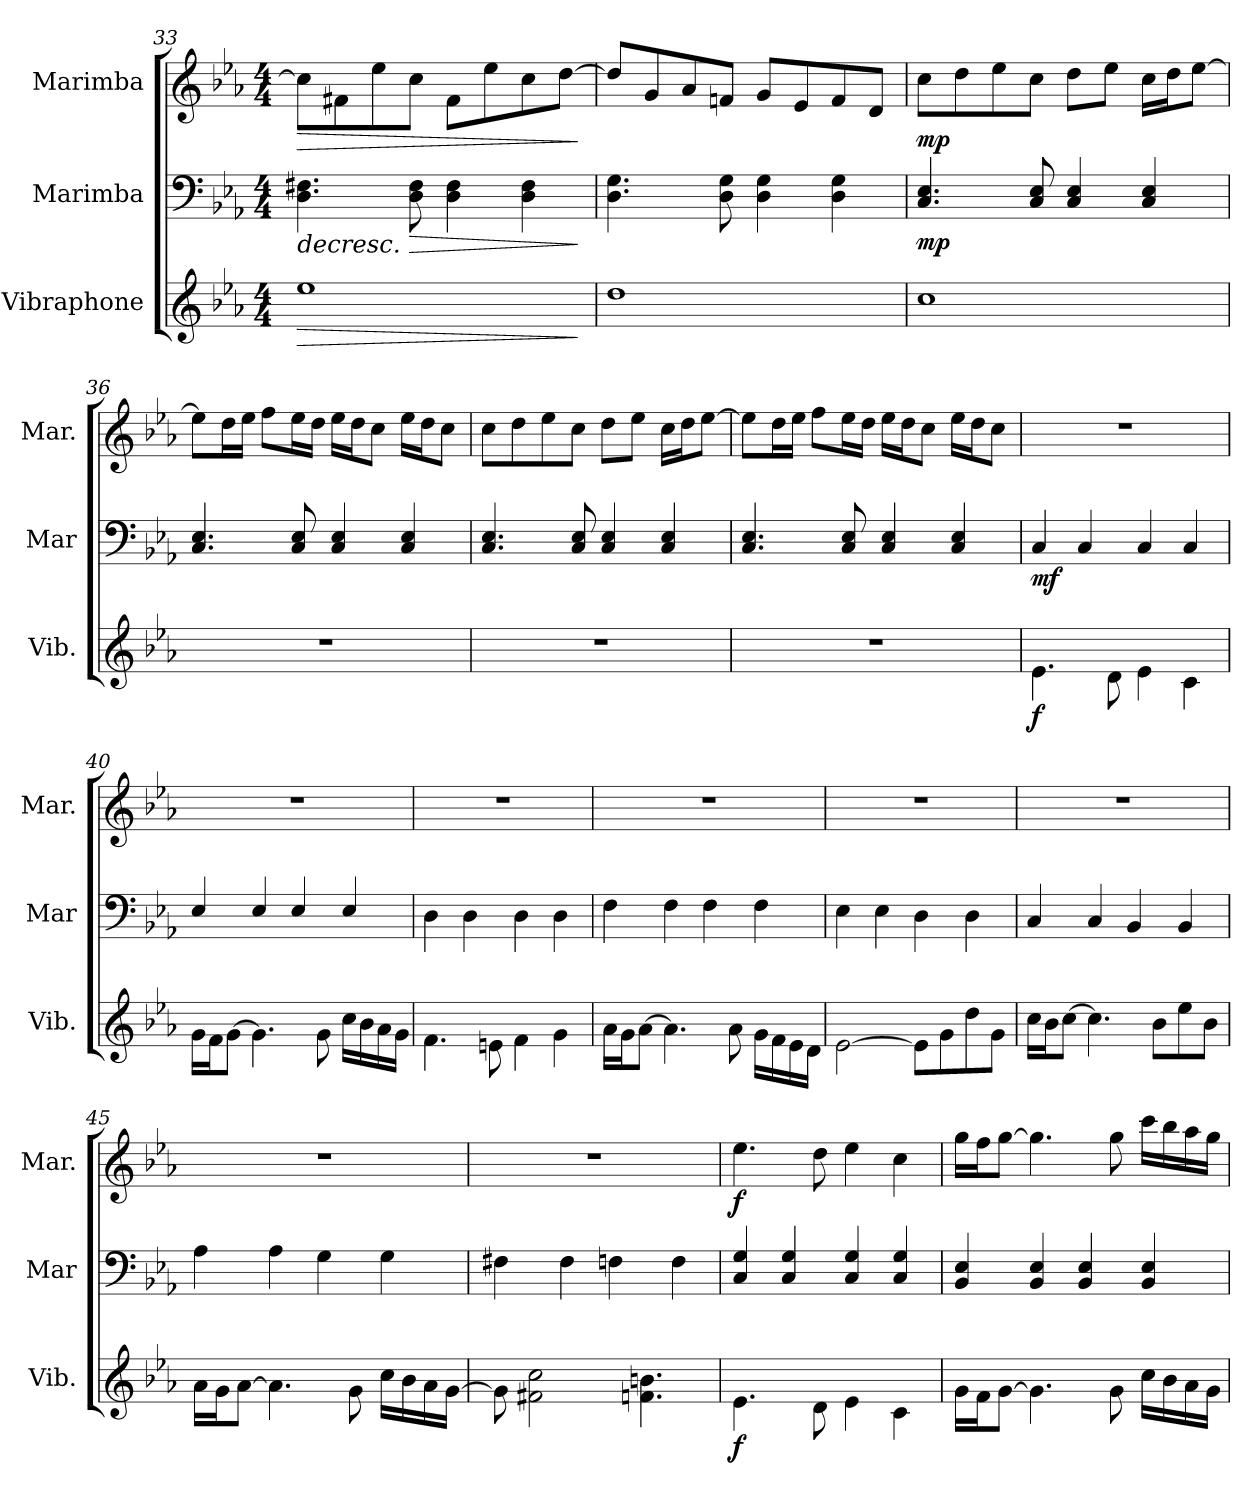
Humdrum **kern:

**kern	**dynam	**kern	**dynam	**kern	**dynam
*part3	*part3	*part2	*part2	*part1	*part1
*staff3	*staff3	*staff2	*staff2	*staff1	*staff1
*I"Vibraphone	*	*I"Marimba	*	*I"Marimba	*
*I'Vib.	*	*I'Mar	*	*I'Mar.	*
*clefG2	*	*clefF4	*	*clefG2	*
*k[b-e-a-]	*	*k[b-e-a-]	*	*k[b-e-a-]	*
*E-:	*	*E-:	*	*E-:	*
*M4/4	*	*M4/4	*	*M4/4	*
=33	=33	=33	=33	=33	=33
!	!LO:HP:b	!	!LO:HP:b	!	!LO:HP:b
1ee-	>	4.D\ 4.F#X\	>	8cc\L]	>
.	.	.	.	8f#X\	.
.	.	.	.	8ee-\	.
!	!	!	!LO:HP:b	!	!
.	.	8D\ 8F#\	>	8cc\J	.
.	.	4D\ 4F#\	.	8f#\L	.
.	.	.	.	8ee-\	.
.	.	4D\ 4F#\	.	8cc\	.
.	.	.	.	[8dd\J	.
.	]	.	] ]	.	]
=34	=34	=34	=34	=34	=34
1dd	.	4.D\ 4.G\	.	8dd/L]	.
.	.	.	.	8g/	.
.	.	.	.	8a-/	.
.	.	8D\ 8G\	.	8fn/J	.
.	.	4D\ 4G\	.	8g/L	.
.	.	.	.	8e-/	.
.	.	4D\ 4G\	.	8f/	.
.	.	.	.	8d/J	.
=35	=35	=35	=35	=35	=35
!	!	!	!LO:DY:b	!	!LO:DY:b
1cc	.	4.C/ 4.E-/	mp	8cc\L	mp
.	.	.	.	8dd\	.
.	.	.	.	8ee-\	.
.	.	8C/ 8E-/	.	8cc\J	.
.	.	4C/ 4E-/	.	8dd\L	.
.	.	.	.	8ee-\J	.
.	.	4C/ 4E-/	.	16cc\LL	.
.	.	.	.	16dd\J	.
.	.	.	.	[8ee-\J	.
!!LO:LB:g=z
=36	=36	=36	=36	=36	=36
1r	.	4.C/ 4.E-/	.	8ee-\L]	.
.	.	.	.	16dd\L	.
.	.	.	.	16ee-\JJ	.
.	.	.	.	8ff\L	.
.	.	8C/ 8E-/	.	16ee-\L	.
.	.	.	.	16dd\JJ	.
.	.	4C/ 4E-/	.	16ee-\LL	.
.	.	.	.	16dd\J	.
.	.	.	.	8cc\J	.
.	.	4C/ 4E-/	.	16ee-\LL	.
.	.	.	.	16dd\J	.
.	.	.	.	8cc\J	.
=37	=37	=37	=37	=37	=37
1r	.	4.C/ 4.E-/	.	8cc\L	.
.	.	.	.	8dd\	.
.	.	.	.	8ee-\	.
.	.	8C/ 8E-/	.	8cc\J	.
.	.	4C/ 4E-/	.	8dd\L	.
.	.	.	.	8ee-\J	.
.	.	4C/ 4E-/	.	16cc\LL	.
.	.	.	.	16dd\J	.
.	.	.	.	[8ee-\J	.
=38	=38	=38	=38	=38	=38
1r	.	4.C/ 4.E-/	.	8ee-\L]	.
.	.	.	.	16dd\L	.
.	.	.	.	16ee-\JJ	.
.	.	.	.	8ff\L	.
.	.	8C/ 8E-/	.	16ee-\L	.
.	.	.	.	16dd\JJ	.
.	.	4C/ 4E-/	.	16ee-\LL	.
.	.	.	.	16dd\J	.
.	.	.	.	8cc\J	.
.	.	4C/ 4E-/	.	16ee-\LL	.
.	.	.	.	16dd\J	.
.	.	.	.	8cc\J	.
=39	=39	=39	=39	=39	=39
!	!LO:DY:b	!	!LO:DY:b	!	!
4.e-\	f	4C/	mf	1r	.
.	.	4C/	.	.	.
8d\	.	.	.	.	.
4e-\	.	4C/	.	.	.
4c\	.	4C/	.	.	.
!!LO:LB:g=z
=40	=40	=40	=40	=40	=40
16g\LL	.	4E-/	.	1r	.
16f\J	.	.	.	.	.
[8g\J	.	.	.	.	.
4.g\]	.	4E-/	.	.	.
.	.	4E-/	.	.	.
8g\	.	.	.	.	.
16cc\LL	.	4E-/	.	.	.
16b-\	.	.	.	.	.
16a-\	.	.	.	.	.
16g\JJ	.	.	.	.	.
=41	=41	=41	=41	=41	=41
4.f\	.	4D\	.	1r	.
.	.	4D\	.	.	.
8en\	.	.	.	.	.
4f\	.	4D\	.	.	.
4g\	.	4D\	.	.	.
=42	=42	=42	=42	=42	=42
16a-\LL	.	4F\	.	1r	.
16g\J	.	.	.	.	.
[8a-\J	.	.	.	.	.
4.a-\]	.	4F\	.	.	.
.	.	4F\	.	.	.
8a-\	.	.	.	.	.
16g\LL	.	4F\	.	.	.
16f\	.	.	.	.	.
16e-\	.	.	.	.	.
16d\JJ	.	.	.	.	.
=43	=43	=43	=43	=43	=43
[2e-\	.	4E-\	.	1r	.
.	.	4E-\	.	.	.
8e-\L]	.	4D\	.	.	.
8g\	.	.	.	.	.
8dd\	.	4D\	.	.	.
8g\J	.	.	.	.	.
=44	=44	=44	=44	=44	=44
16cc\LL	.	4C/	.	1r	.
16b-\J	.	.	.	.	.
[8cc\J	.	.	.	.	.
4.cc\]	.	4C/	.	.	.
.	.	4BB-/	.	.	.
8b-\L	.	.	.	.	.
8ee-\	.	4BB-/	.	.	.
8b-\J	.	.	.	.	.
!!LO:PB:g=z
=45	=45	=45	=45	=45	=45
16a-\LL	.	4A-\	.	1r	.
16g\J	.	.	.	.	.
[8a-\J	.	.	.	.	.
4.a-\]	.	4A-\	.	.	.
.	.	4G\	.	.	.
8g\	.	.	.	.	.
16cc\LL	.	4G\	.	.	.
16b-\	.	.	.	.	.
16a-\	.	.	.	.	.
[16g\JJ	.	.	.	.	.
=46	=46	=46	=46	=46	=46
8g\]	.	4F#X\	.	1r	.
2f#X\ 2cc\	.	.	.	.	.
.	.	4F#\	.	.	.
.	.	4Fn\	.	.	.
4.fn\ 4.bn\	.	.	.	.	.
.	.	4F\	.	.	.
=47	=47	=47	=47	=47	=47
!	!LO:DY:b	!	!	!	!LO:DY:b
4.e-\	f	4C/ 4G/	.	4.ee-\	f
.	.	4C/ 4G/	.	.	.
8d\	.	.	.	8dd\	.
4e-\	.	4C/ 4G/	.	4ee-\	.
4c\	.	4C/ 4G/	.	4cc\	.
=48	=48	=48	=48	=48	=48
16g\LL	.	4BB-/ 4E-/	.	16gg\LL	.
16f\J	.	.	.	16ff\J	.
[8g\J	.	.	.	[8gg\J	.
4.g\]	.	4BB-/ 4E-/	.	4.gg\]	.
.	.	4BB-/ 4E-/	.	.	.
8g\	.	.	.	8gg\	.
16cc\LL	.	4BB-/ 4E-/	.	16ccc\LL	.
16b-\	.	.	.	16bb-\	.
16a-\	.	.	.	16aa-\	.
16g\JJ	.	.	.	16gg\JJ	.
=	=	=	=	=	=
*-	*-	*-	*-	*-	*-
